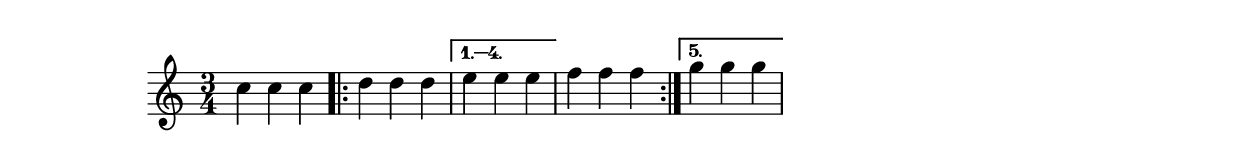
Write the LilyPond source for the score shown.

%% Do not edit this file; it is auto-generated from LSR http://lsr.dsi.unimi.it
%% This file is in the public domain.
\version "2.11.49"

\header {
  lsrtags = "repeats"

  texidoc = "
By default, the volta brackets will be drawn over all of the
alternative music, but it is possible to shorten them by setting
@code{voltaSpannerDuration}.  In the next example, the bracket only
lasts one measure, which is a duration of 3/4. 

"
  doctitle = "Shortening volta brackets"
} % begin verbatim
\relative c'' {
  \time 3/4
  c4 c c
  \set Score.voltaSpannerDuration = #(ly:make-moment 3 4)
  \repeat volta 5 { d4 d d }
  \alternative {
    {
      e4 e e
      f4 f f
    }
    { g4 g g }
  }
}
